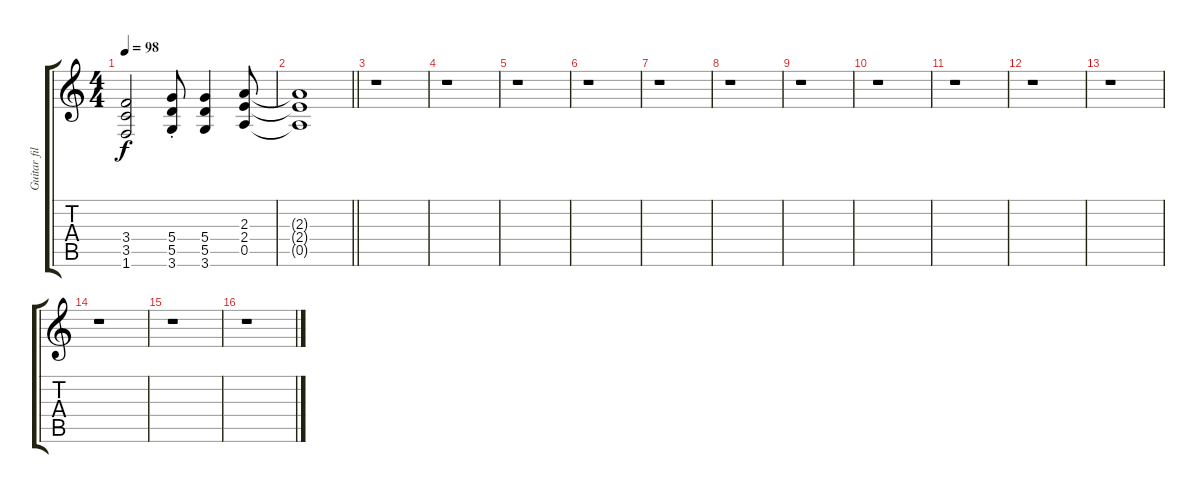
\track ("Guitar fills" "Guitar fil") {instrument distortionguitar}
\staff {score tabs}
\tuning (E4 B3 G3 D3 A2 E2) {hide}
\ts (4 4)
\tempo 98
\clef g2
\ks c
(3.4 3.5 1.6).2{lyrics (0 "") lyrics (1 "") lyrics (2 "") lyrics (3 "") lyrics (4 "") dy f} (5.4{st} 5.5{st} 3.6{st}).8{lyrics (0 "") lyrics (1 "") lyrics (2 "") lyrics (3 "") lyrics (4 "")} (5.4 5.5 3.6).4{lyrics (0 "") lyrics (1 "") lyrics (2 "") lyrics (3 "") lyrics (4 "")} (2.3 2.4 0.5).8{lyrics (0 "") lyrics (1 "") lyrics (2 "") lyrics (3 "") lyrics (4 "")} |
\barLineRight lightlight
(2.3{t} 2.4{t} 0.5{t}).1{lyrics (0 "") lyrics (1 "") lyrics (2 "") lyrics (3 "") lyrics (4 "")} |
r.1 |
r.1 |
r.1 |
r.1 |
r.1 |
r.1 |
r.1 |
r.1 |
r.1 |
r.1 |
r.1 |
r.1 |
r.1 |
r.1
